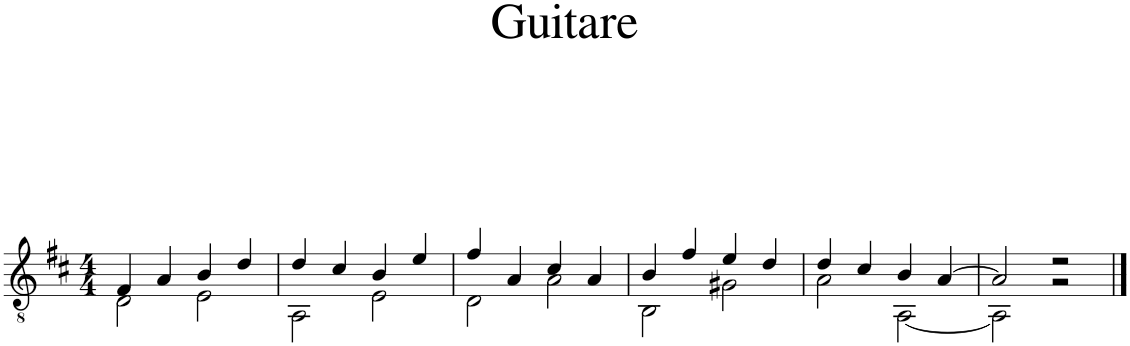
**kern
*part1
*staff1
*I"Classical Guitar
*I'Guit.
*clefGv2
*k[f#c#]
*M4/4
=1
*^
4F#/	2D\
4A/	.
4B/	2E\
4d/	.
=2	=2
4d/	2AA\
4c#/	.
4B/	2E\
4e/	.
=3	=3
4f#/	2D\
4A/	.
4c#/	2A\
4A/	.
=4	=4
4B/	2BB\
4f#/	.
4e/	2G#X\
4d/	.
=5	=5
4d/	2A\
4c#/	.
4B/	[2AA\
[4A/	.
=6	=6
2A/]	2AA\]
2r	2r
*v	*v
==
*-
